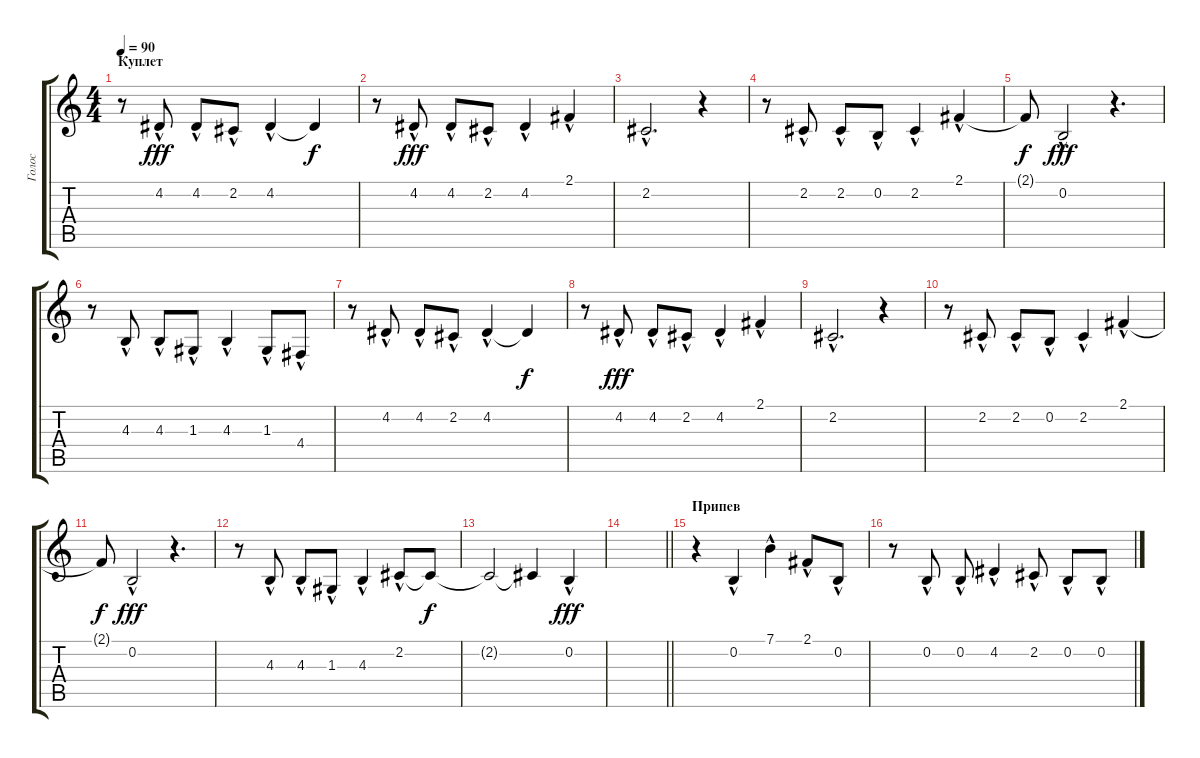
\track ("Голос" "Голос") {instrument altosax}
\staff {score tabs}
\tuning (E4 B3 G3 D3 A2 E2) {hide}
\ts (4 4)
\section ("" "Куплет")
\tempo 90
\clef g2
\ks c
r.8{dy f} 4.2{hac}.8{dy fff} 4.2{hac}.8 2.2{hac}.8 4.2{hac}.4 4.2{t}.4{dy f} |
r.8 4.2{hac}.8{dy fff} 4.2{hac}.8 2.2{hac}.8 4.2{hac}.4 2.1{hac}.4 |
2.2{hac}.2{d} r.4 |
r.8 2.2{hac}.8 2.2{hac}.8 0.2{hac}.8 2.2{hac}.4 2.1{hac}.4 |
2.1{t}.8{dy f} 0.2{hac}.2{dy fff} r.4{d} |
r.8 4.3{hac}.8 4.3{hac}.8 1.3{hac}.8 4.3{hac}.4 1.3{hac}.8 4.4{hac}.8 |
r.8 4.2{hac}.8 4.2{hac}.8 2.2{hac}.8 4.2{hac}.4 4.2{t}.4{dy f} |
r.8 4.2{hac}.8{dy fff} 4.2{hac}.8 2.2{hac}.8 4.2{hac}.4 2.1{hac}.4 |
2.2{hac}.2{d} r.4 |
r.8 2.2{hac}.8 2.2{hac}.8 0.2{hac}.8 2.2{hac}.4 2.1{hac}.4 |
2.1{t}.8{dy f} 0.2{hac}.2{dy fff} r.4{d} |
r.8 4.3{hac}.8 4.3{hac}.8 1.3{hac}.8 4.3{hac}.4 2.2{hac}.8 2.2{t}.8{dy f} |
2.2{t}.2 2.2{t}.4 0.2{hac}.4{dy fff} |
\barLineRight lightlight
|
\section ("" "Припев")
r.4 0.2{hac}.4 7.1{hac}.4 2.1{hac}.8 0.2{hac}.8 |
r.8 0.2{hac}.8 0.2{hac}.8 4.2{hac}.4 2.2{hac}.8 0.2{hac}.8 0.2{hac}.8
